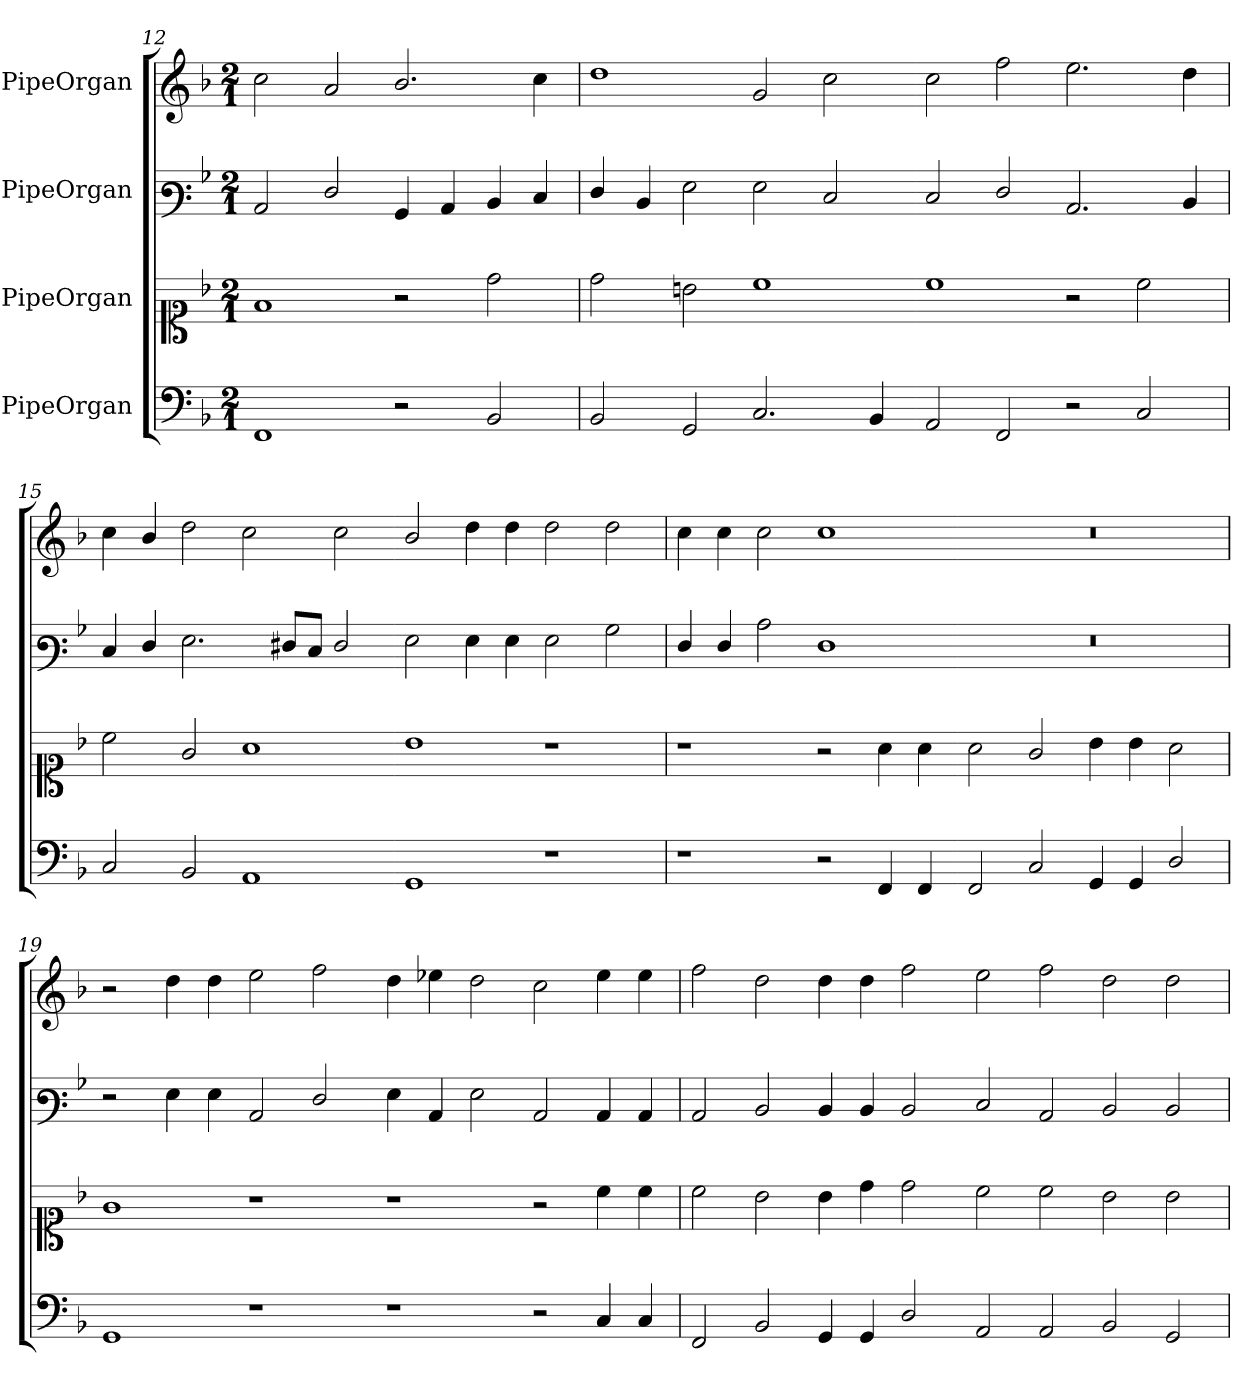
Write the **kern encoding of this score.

**kern	**kern	**kern	**kern
*part4	*part3	*part2	*part1
*staff4	*staff3	*staff2	*staff1
*I"PipeOrgan	*I"PipeOrgan	*I"PipeOrgan	*I"PipeOrgan
*clefF4	*clefC1	*clefF3	*clefG2
*k[b-]	*k[b-]	*k[b-]	*k[b-]
*F:	*F:	*F:	*F:
*M2/1	*M2/1	*M2/1	*M2/1
=12	=12	=12	=12
1FF	1f	2C/	2cc\
.	.	2F/	2a/
2r	2r	4BB-/	2.b-/
.	.	4C/	.
2BB-/	2dd\	4D/	.
.	.	4E/	4cc\
=13	=13	=13	=13
2BB-/	2dd\	4F/	1dd
.	.	4D/	.
2GG/	2bn\	2G\	.
2.C/	1cc	2G\	2g/
.	.	2E/	2cc\
4BB-/	.	.	.
=14-	=14-	=14-	=14-
2AA/	1cc	2E/	2cc\
2FF/	.	2F/	2ff\
2r	2r	2.C/	2.ee\
2C/	2cc\	.	.
.	.	4D/	4dd\
=15	=15	=15	=15
2C/	2cc\	4E/	4cc\
.	.	4F/	4b-/
2BB-/	2g/	2.G\	2dd\
1AA	1a	.	2cc\
.	.	8F#X/L	.
.	.	8E/J	.
.	.	2F#/	2cc\
=16-	=16-	=16-	=16-
1GG	1b-	2G\	2b-/
.	.	4G\	4dd\
.	.	4G\	4dd\
1r	1r	2G\	2dd\
.	.	2B-\	2dd\
=17	=17	=17	=17
1r	1r	4F/	4cc\
.	.	4F/	4cc\
.	.	2c\	2cc\
2r	2r	1F	1cc
4FF/	4a\	.	.
4FF/	4a\	.	.
=18-	=18-	=18-	=18-
2FF/	2a\	0r	0r
2C/	2g/	.	.
4GG/	4b-\	.	.
4GG/	4b-\	.	.
2D/	2a\	.	.
=19	=19	=19	=19
1GG	1g	2r	2r
.	.	4G\	4dd\
.	.	4G\	4dd\
1r	1r	2C/	2ee\
.	.	2F/	2ff\
=20-	=20-	=20-	=20-
1r	1r	4G\	4dd\
.	.	4C/	4ee-X\
.	.	2G\	2dd\
2r	2r	2C/	2cc\
4C/	4cc\	4C/	4ee-\
4C/	4cc\	4C/	4ee-\
=21	=21	=21	=21
2FF/	2cc\	2C/	2ff\
2BB-/	2b-\	2D/	2dd\
4GG/	4b-\	4D/	4dd\
4GG/	4dd\	4D/	4dd\
2D/	2dd\	2D/	2ff\
=22-	=22-	=22-	=22-
2AA/	2cc\	2E/	2ee\
2AA/	2cc\	2C/	2ff\
2BB-/	2b-\	2D/	2dd\
2GG/	2b-\	2D/	2dd\
=	=	=	=
*-	*-	*-	*-
